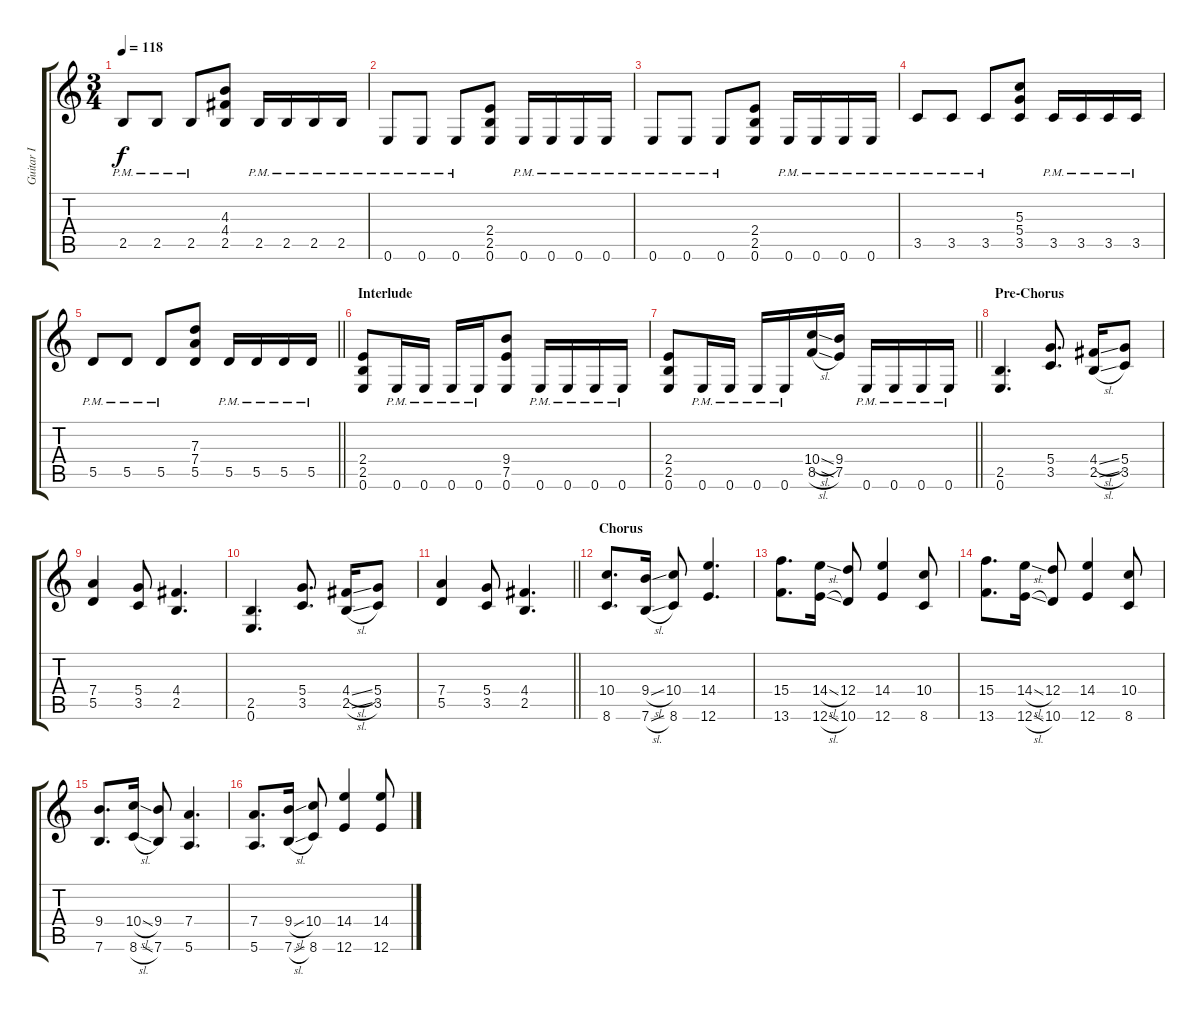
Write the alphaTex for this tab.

\track ("Guitar I" "Guitar I") {instrument overdrivenguitar}
\staff {score tabs}
\tuning (E4 B3 G3 D3 A2 E2) {hide}
\ts (3 4)
\tempo 118
\clef g2
\ks c
2.5{pm}.8{dy f} 2.5{pm}.8 2.5{pm}.8 (4.3 4.4 2.5).8 2.5{pm}.16 2.5{pm}.16 2.5{pm}.16 2.5{pm}.16 |
0.6{pm}.8 0.6{pm}.8 0.6{pm}.8 (2.4 2.5 0.6).8 0.6{pm}.16 0.6{pm}.16 0.6{pm}.16 0.6{pm}.16 |
0.6{pm}.8 0.6{pm}.8 0.6{pm}.8 (2.4 2.5 0.6).8 0.6{pm}.16 0.6{pm}.16 0.6{pm}.16 0.6{pm}.16 |
3.5{pm}.8 3.5{pm}.8 3.5{pm}.8 (5.3 5.4 3.5).8 3.5{pm}.16 3.5{pm}.16 3.5{pm}.16 3.5{pm}.16 |
\barLineRight lightlight
5.5{pm}.8 5.5{pm}.8 5.5{pm}.8 (7.3 7.4 5.5).8 5.5{pm}.16 5.5{pm}.16 5.5{pm}.16 5.5{pm}.16 |
\section ("" "Interlude")
(2.4 2.5 0.6).8 0.6{pm}.16 0.6{pm}.16 0.6{pm}.16 0.6{pm}.16 (9.4 7.5 0.6).8 0.6{pm}.16 0.6{pm}.16 0.6{pm}.16 0.6{pm}.16 |
\barLineRight lightlight
(2.4 2.5 0.6).8 0.6{pm}.16 0.6{pm}.16 0.6{pm}.16 0.6{pm}.16 (10.4{sl} 8.5{sl}).16 (9.4 7.5).16 0.6{pm}.16 0.6{pm}.16 0.6{pm}.16 0.6{pm}.16 |
\section ("" "Pre-Chorus")
(2.5 0.6).4{d} (5.4 3.5).8{d} (4.4{sl} 2.5{sl}).16 (5.4 3.5).8 |
(7.4 5.5).4 (5.4 3.5).8 (4.4 2.5).4{d} |
(2.5 0.6).4{d} (5.4 3.5).8{d} (4.4{sl} 2.5{sl}).16 (5.4 3.5).8 |
\barLineRight lightlight
(7.4 5.5).4 (5.4 3.5).8 (4.4 2.5).4{d} |
\section ("" "Chorus")
(10.4 8.6).8{d} (9.4{sl} 7.6{sl}).16 (10.4 8.6).8 (14.4 12.6).4{d} |
(15.4 13.6).8{d} (14.4{sl} 12.6{sl}).16 (12.4 10.6).8 (14.4 12.6).4 (10.4 8.6).8 |
(15.4 13.6).8{d} (14.4{sl} 12.6{sl}).16 (12.4 10.6).8 (14.4 12.6).4 (10.4 8.6).8 |
(9.4 7.6).8{d} (10.4{sl} 8.6{sl}).16 (9.4 7.6).8 (7.4 5.6).4{d} |
(7.4 5.6).8{d} (9.4{sl} 7.6{sl}).16 (10.4 8.6).8 (14.4 12.6).4 (14.4 12.6).8
